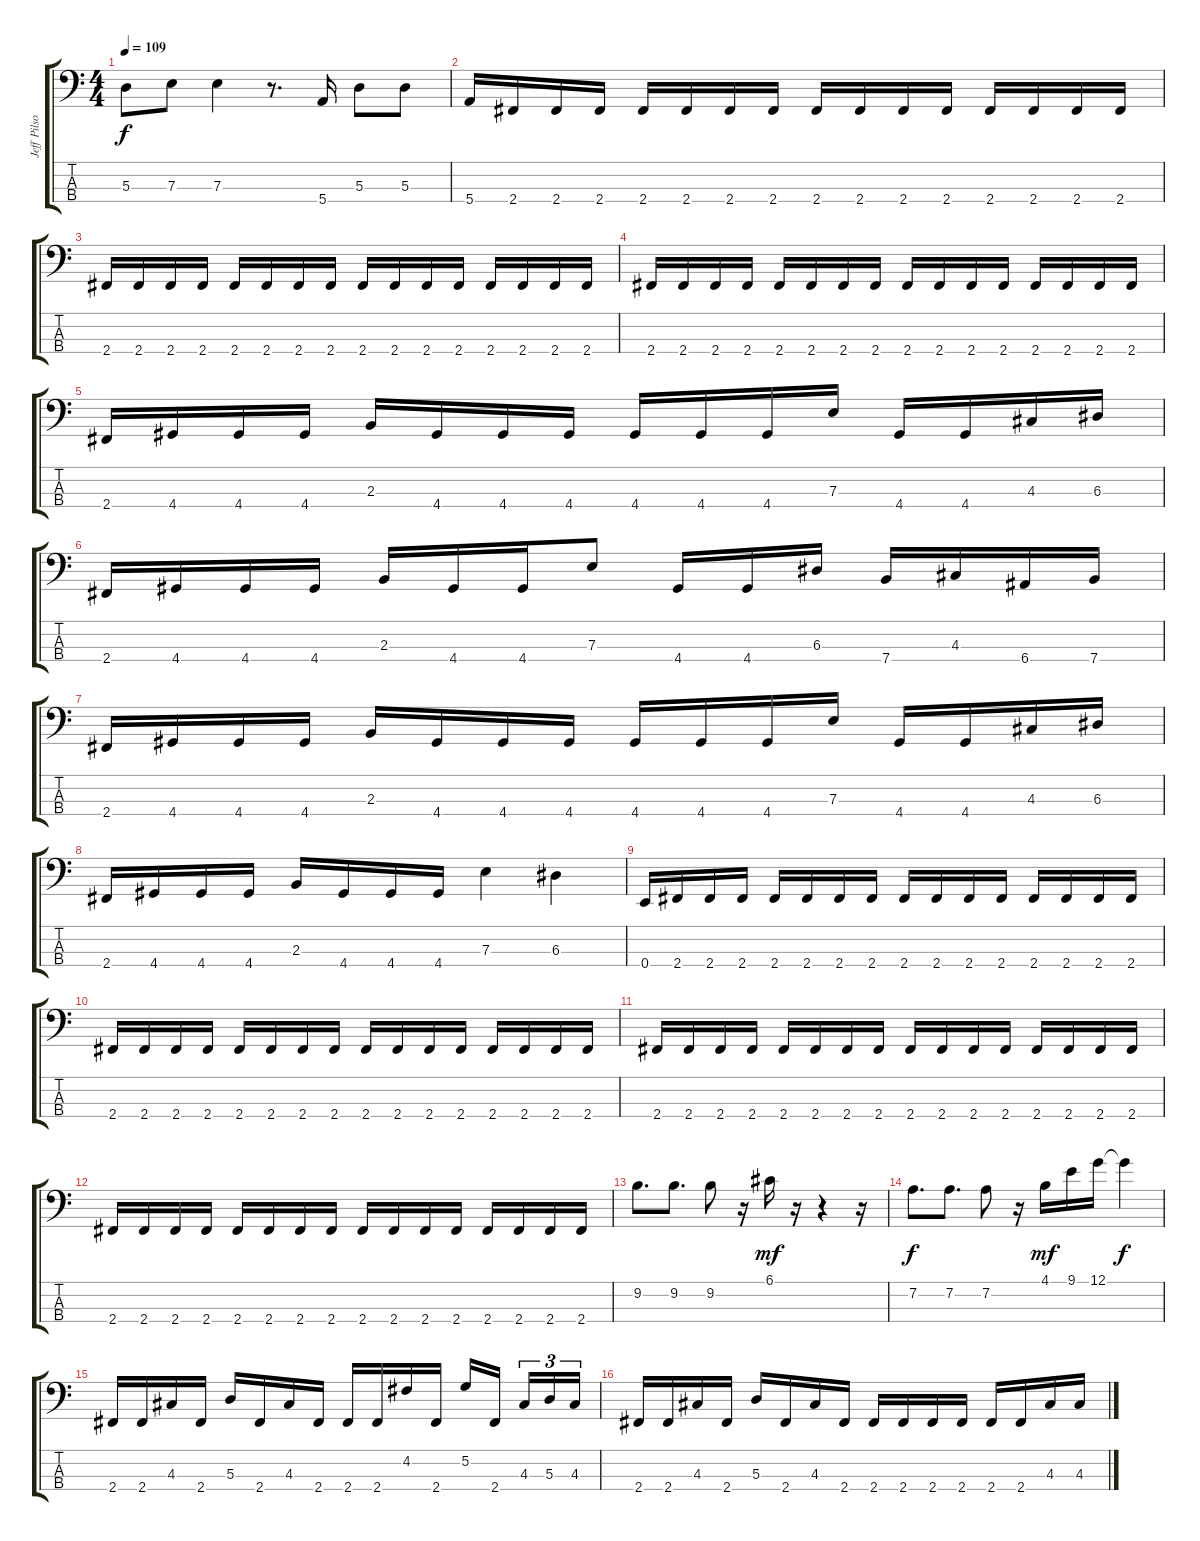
\track ("Jeff Pilson" "Jeff Pilso") {instrument electricbassfinger}
\staff {score tabs}
\tuning (G2 D2 A1 E1) {hide}
\ts (4 4)
\tempo 109
\clef f4
\ks c
5.3.8{dy f} 7.3.8 7.3.4 r.8{d} 5.4.16 5.3.8 5.3.8 |
5.4.16 2.4.16 2.4.16 2.4.16 2.4.16 2.4.16 2.4.16 2.4.16 2.4.16 2.4.16 2.4.16 2.4.16 2.4.16 2.4.16 2.4.16 2.4.16 |
2.4.16 2.4.16 2.4.16 2.4.16 2.4.16 2.4.16 2.4.16 2.4.16 2.4.16 2.4.16 2.4.16 2.4.16 2.4.16 2.4.16 2.4.16 2.4.16 |
2.4.16 2.4.16 2.4.16 2.4.16 2.4.16 2.4.16 2.4.16 2.4.16 2.4.16 2.4.16 2.4.16 2.4.16 2.4.16 2.4.16 2.4.16 2.4.16 |
2.4.16 4.4.16 4.4.16 4.4.16 2.3.16 4.4.16 4.4.16 4.4.16 4.4.16 4.4.16 4.4.16 7.3.16 4.4.16 4.4.16 4.3.16 6.3.16 |
2.4.16 4.4.16 4.4.16 4.4.16 2.3.16 4.4.16 4.4.16 7.3.8 4.4.16 4.4.16 6.3.16 7.4.16 4.3.16 6.4.16 7.4.16 |
2.4.16 4.4.16 4.4.16 4.4.16 2.3.16 4.4.16 4.4.16 4.4.16 4.4.16 4.4.16 4.4.16 7.3.16 4.4.16 4.4.16 4.3.16 6.3.16 |
2.4.16 4.4.16 4.4.16 4.4.16 2.3.16 4.4.16 4.4.16 4.4.16 7.3.4 6.3.4 |
0.4.16 2.4.16 2.4.16 2.4.16 2.4.16 2.4.16 2.4.16 2.4.16 2.4.16 2.4.16 2.4.16 2.4.16 2.4.16 2.4.16 2.4.16 2.4.16 |
2.4.16 2.4.16 2.4.16 2.4.16 2.4.16 2.4.16 2.4.16 2.4.16 2.4.16 2.4.16 2.4.16 2.4.16 2.4.16 2.4.16 2.4.16 2.4.16 |
2.4.16 2.4.16 2.4.16 2.4.16 2.4.16 2.4.16 2.4.16 2.4.16 2.4.16 2.4.16 2.4.16 2.4.16 2.4.16 2.4.16 2.4.16 2.4.16 |
2.4.16 2.4.16 2.4.16 2.4.16 2.4.16 2.4.16 2.4.16 2.4.16 2.4.16 2.4.16 2.4.16 2.4.16 2.4.16 2.4.16 2.4.16 2.4.16 |
9.2.8{d} 9.2.8{d} 9.2.8 r.16 6.1.16{dy mf} r.16 r.4 r.16 |
7.2.8{d dy f} 7.2.8{d} 7.2.8 r.16 4.1.16{dy mf} 9.1.16 12.1.16 12.1{t}.4{dy f} |
2.4.16 2.4.16 4.3.16 2.4.16 5.3.16 2.4.16 4.3.16 2.4.16 2.4.16 2.4.16 4.2.16 2.4.16 5.2.16 2.4.16{beam splitsecondary} 4.3.16{tu (3 2)} 5.3.16{tu (3 2)} 4.3.16{tu (3 2)} |
2.4.16 2.4.16 4.3.16 2.4.16 5.3.16 2.4.16 4.3.16 2.4.16 2.4.16 2.4.16 2.4.16 2.4.16 2.4.16 2.4.16 4.3.16 4.3.16
